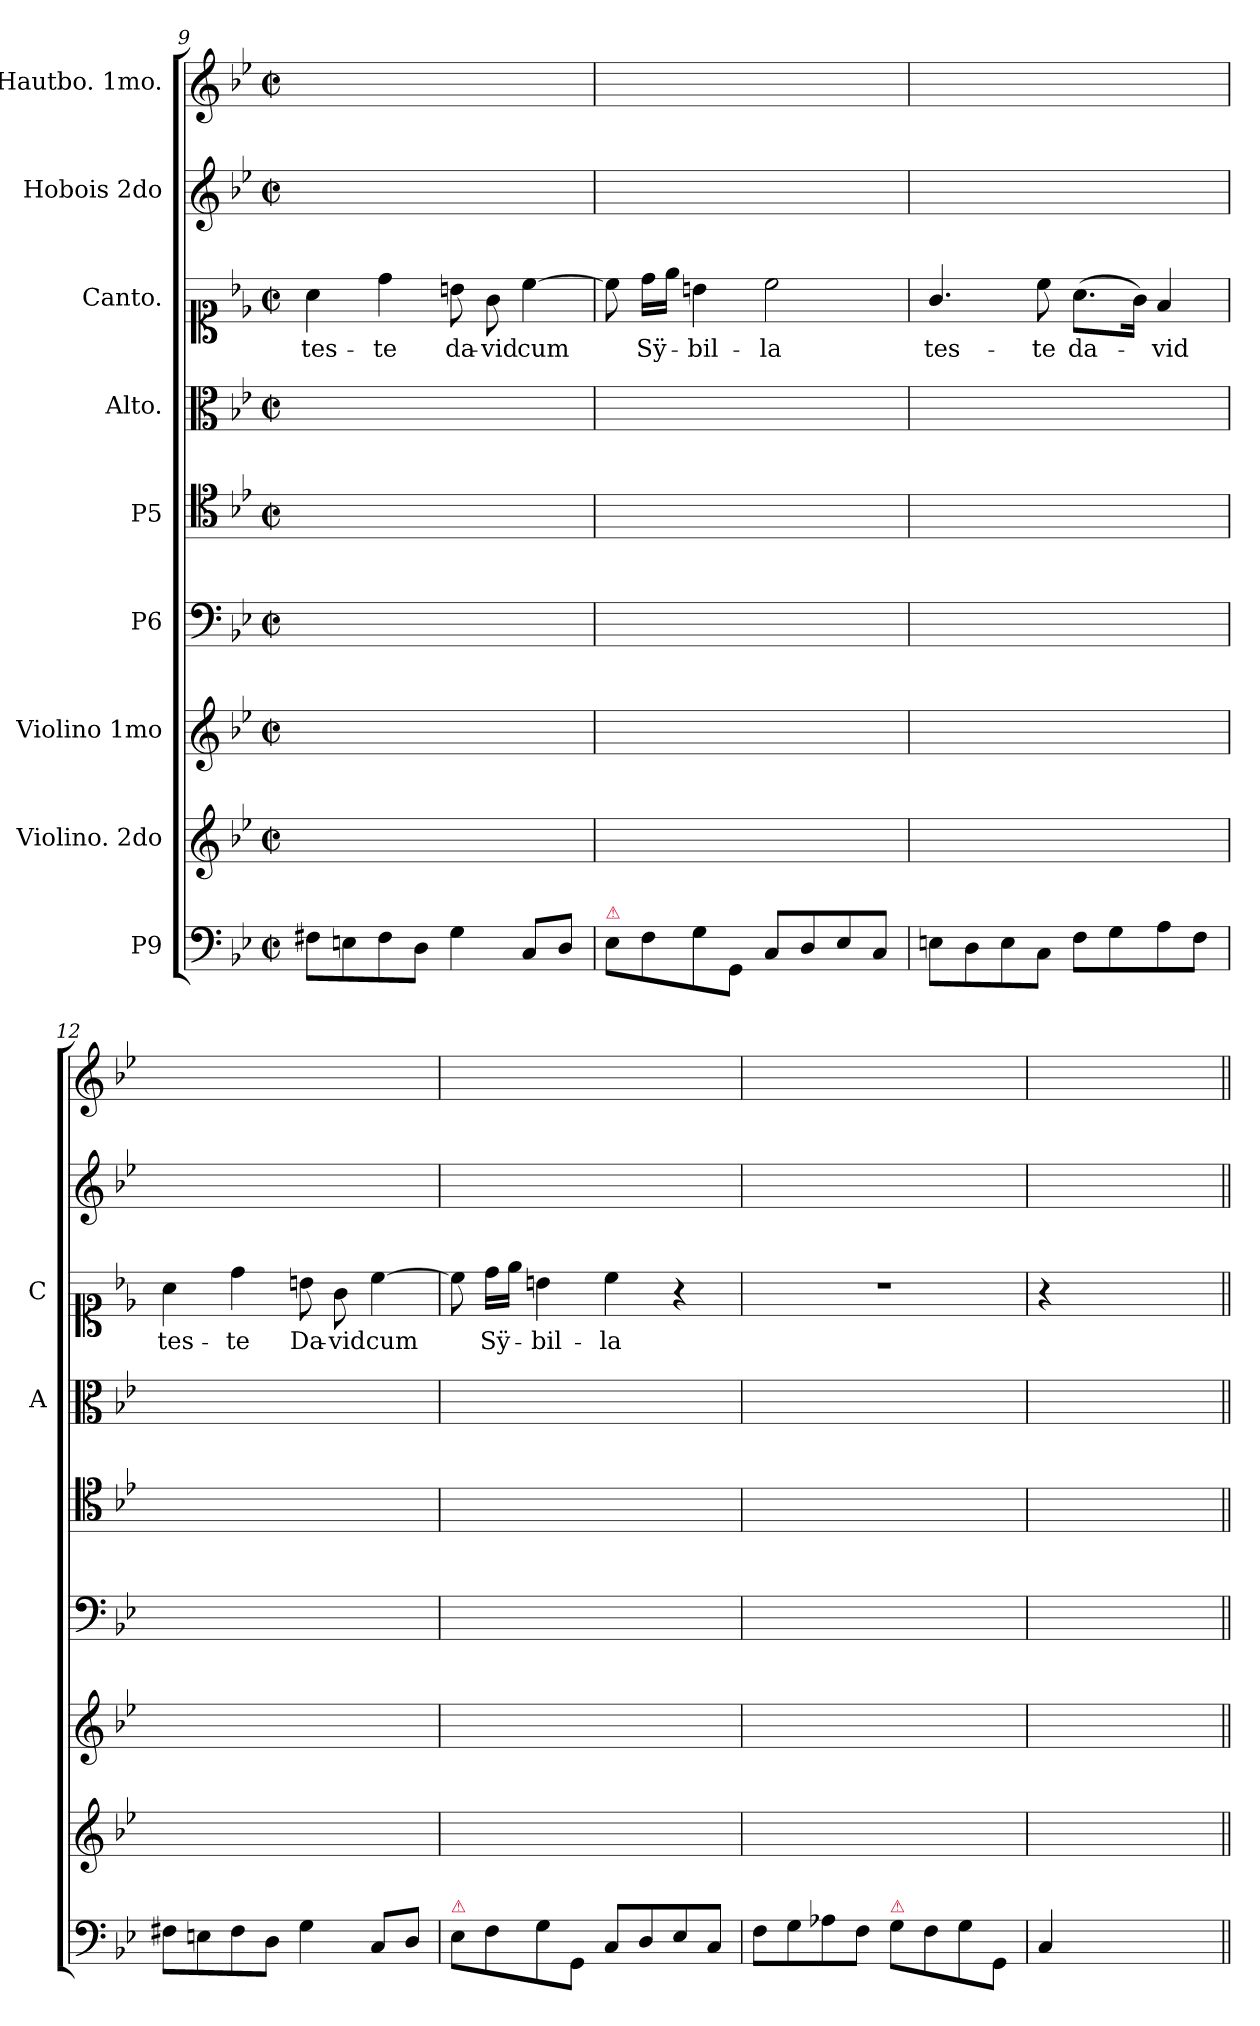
**kern	**kern	**kern	**kern	**kern	**kern	**kern	**text	**kern	**kern
*part9	*part8	*part7	*part6	*part5	*part4	*part3	*part3	*part2	*part1
*staff9	*staff8	*staff7	*staff6	*staff5	*staff4	*staff3	*staff3	*staff2	*staff1
*I"P9	*I"Violino. 2do	*I"Violino 1mo	*I"P6	*I"P5	*I"Alto.	*I"Canto.	*	*I"Hobois 2do	*I"Hautbo. 1mo.
*	*	*	*	*	*I'A	*I'C	*	*	*
*clefF4	*clefG2	*clefG2	*clefF4	*clefC4	*clefC3	*clefC1	*	*clefG2	*clefG2
*k[b-e-]	*k[b-e-]	*k[b-e-]	*k[b-e-]	*k[b-e-]	*k[b-e-]	*k[b-e-]	*	*k[b-e-]	*k[b-e-]
*B-:	*B-:	*B-:	*B-:	*B-:	*B-:	*B-:	*	*B-:	*B-:
*M2/2	*M2/2	*M2/2	*M2/2	*M2/2	*M2/2	*M2/2	*	*M2/2	*M2/2
*met(c|)	*met(c|)	*met(c|)	*met(c|)	*met(c|)	*met(c|)	*met(c|)	*	*met(c|)	*met(c|)
=9	=9	=9	=9	=9	=9	=9	=9	=9	=9
8F#X\L	1ryy	1ryy	1ryy	1ryy	1ryy	4a\	tes-	1ryy	1ryy
8En\	.	.	.	.	.	.	.	.	.
8F#\	.	.	.	.	.	4dd\	-te	.	.
8D\J	.	.	.	.	.	.	.	.	.
4G\	.	.	.	.	.	8bn\	da-	.	.
.	.	.	.	.	.	8g\	-vid	.	.
8C/L	.	.	.	.	.	[4cc\	cum	.	.
8D/J	.	.	.	.	.	.	.	.	.
=10	=10	=10	=10	=10	=10	=10	=10	=10	=10
!LO:TX:a:color=crimson:t=⚠	!	!	!	!	!	!	!	!	!
8E-\L	1ryy	1ryy	1ryy	1ryy	1ryy	8cc!\]	.	1ryy	1ryy
8F\	.	.	.	.	.	16dd\LL	Sÿ-	.	.
.	.	.	.	.	.	16ee-\JJ	.	.	.
8G\	.	.	.	.	.	4bn\	-bil-	.	.
8GG/J	.	.	.	.	.	.	.	.	.
8C/L	.	.	.	.	.	2cc\	-la	.	.
8D/	.	.	.	.	.	.	.	.	.
8E-/	.	.	.	.	.	.	.	.	.
8C/J	.	.	.	.	.	.	.	.	.
=11	=11	=11	=11	=11	=11	=11	=11	=11	=11
8En\L	1ryy	1ryy	1ryy	1ryy	1ryy	4.g/	tes-	1ryy	1ryy
8D\	.	.	.	.	.	.	.	.	.
8E\	.	.	.	.	.	.	.	.	.
8C\J	.	.	.	.	.	8cc\	-te	.	.
8F\L	.	.	.	.	.	(8.a\L	da-	.	.
8G\	.	.	.	.	.	.	.	.	.
.	.	.	.	.	.	16g\Jk)	.	.	.
8A\	.	.	.	.	.	4f/	-vid	.	.
8F\J	.	.	.	.	.	.	.	.	.
=12	=12	=12	=12	=12	=12	=12	=12	=12	=12
8F#X\L	1ryy	1ryy	1ryy	1ryy	1ryy	4a\	tes-	1ryy	1ryy
8En\	.	.	.	.	.	.	.	.	.
8F#\	.	.	.	.	.	4dd\	-te	.	.
8D\J	.	.	.	.	.	.	.	.	.
4G\	.	.	.	.	.	8bn\	Da-	.	.
.	.	.	.	.	.	8g\	-vid	.	.
8C/L	.	.	.	.	.	[4cc\	cum	.	.
8D/J	.	.	.	.	.	.	.	.	.
=13	=13	=13	=13	=13	=13	=13	=13	=13	=13
!LO:TX:a:color=crimson:t=⚠	!	!	!	!	!	!	!	!	!
8E-\L	1ryy	1ryy	1ryy	1ryy	1ryy	8cc!\]	.	1ryy	1ryy
8F\	.	.	.	.	.	16dd\LL	Sÿ-	.	.
.	.	.	.	.	.	16ee-\JJ	.	.	.
8G\	.	.	.	.	.	4bn\	-bil-	.	.
8GG/J	.	.	.	.	.	.	.	.	.
8C/L	.	.	.	.	.	4cc\	-la	.	.
8D/	.	.	.	.	.	.	.	.	.
8E-/	.	.	.	.	.	4r	.	.	.
8C/J	.	.	.	.	.	.	.	.	.
=14	=14	=14	=14	=14	=14	=14	=14	=14	=14
8F\L	1ryy	1ryy	1ryy	1ryy	1ryy	1r	.	1ryy	1ryy
8G\	.	.	.	.	.	.	.	.	.
8A-X\	.	.	.	.	.	.	.	.	.
8F\J	.	.	.	.	.	.	.	.	.
!LO:TX:a:color=crimson:t=⚠	!	!	!	!	!	!	!	!	!
8G\L	.	.	.	.	.	.	.	.	.
8F\	.	.	.	.	.	.	.	.	.
8G\	.	.	.	.	.	.	.	.	.
8GG/J	.	.	.	.	.	.	.	.	.
=15	=15	=15	=15	=15	=15	=15	=15	=15	=15
4C/	1ryy	1ryy	1ryy	1ryy	1ryy	4r	.	1ryy	1ryy
4ryy	.	.	.	.	.	4ryy	.	.	.
2ryy	.	.	.	.	.	2ryy	.	.	.
=||	=||	=||	=||	=||	=||	=||	=||	=||	=||
*-	*-	*-	*-	*-	*-	*-	*-	*-	*-
